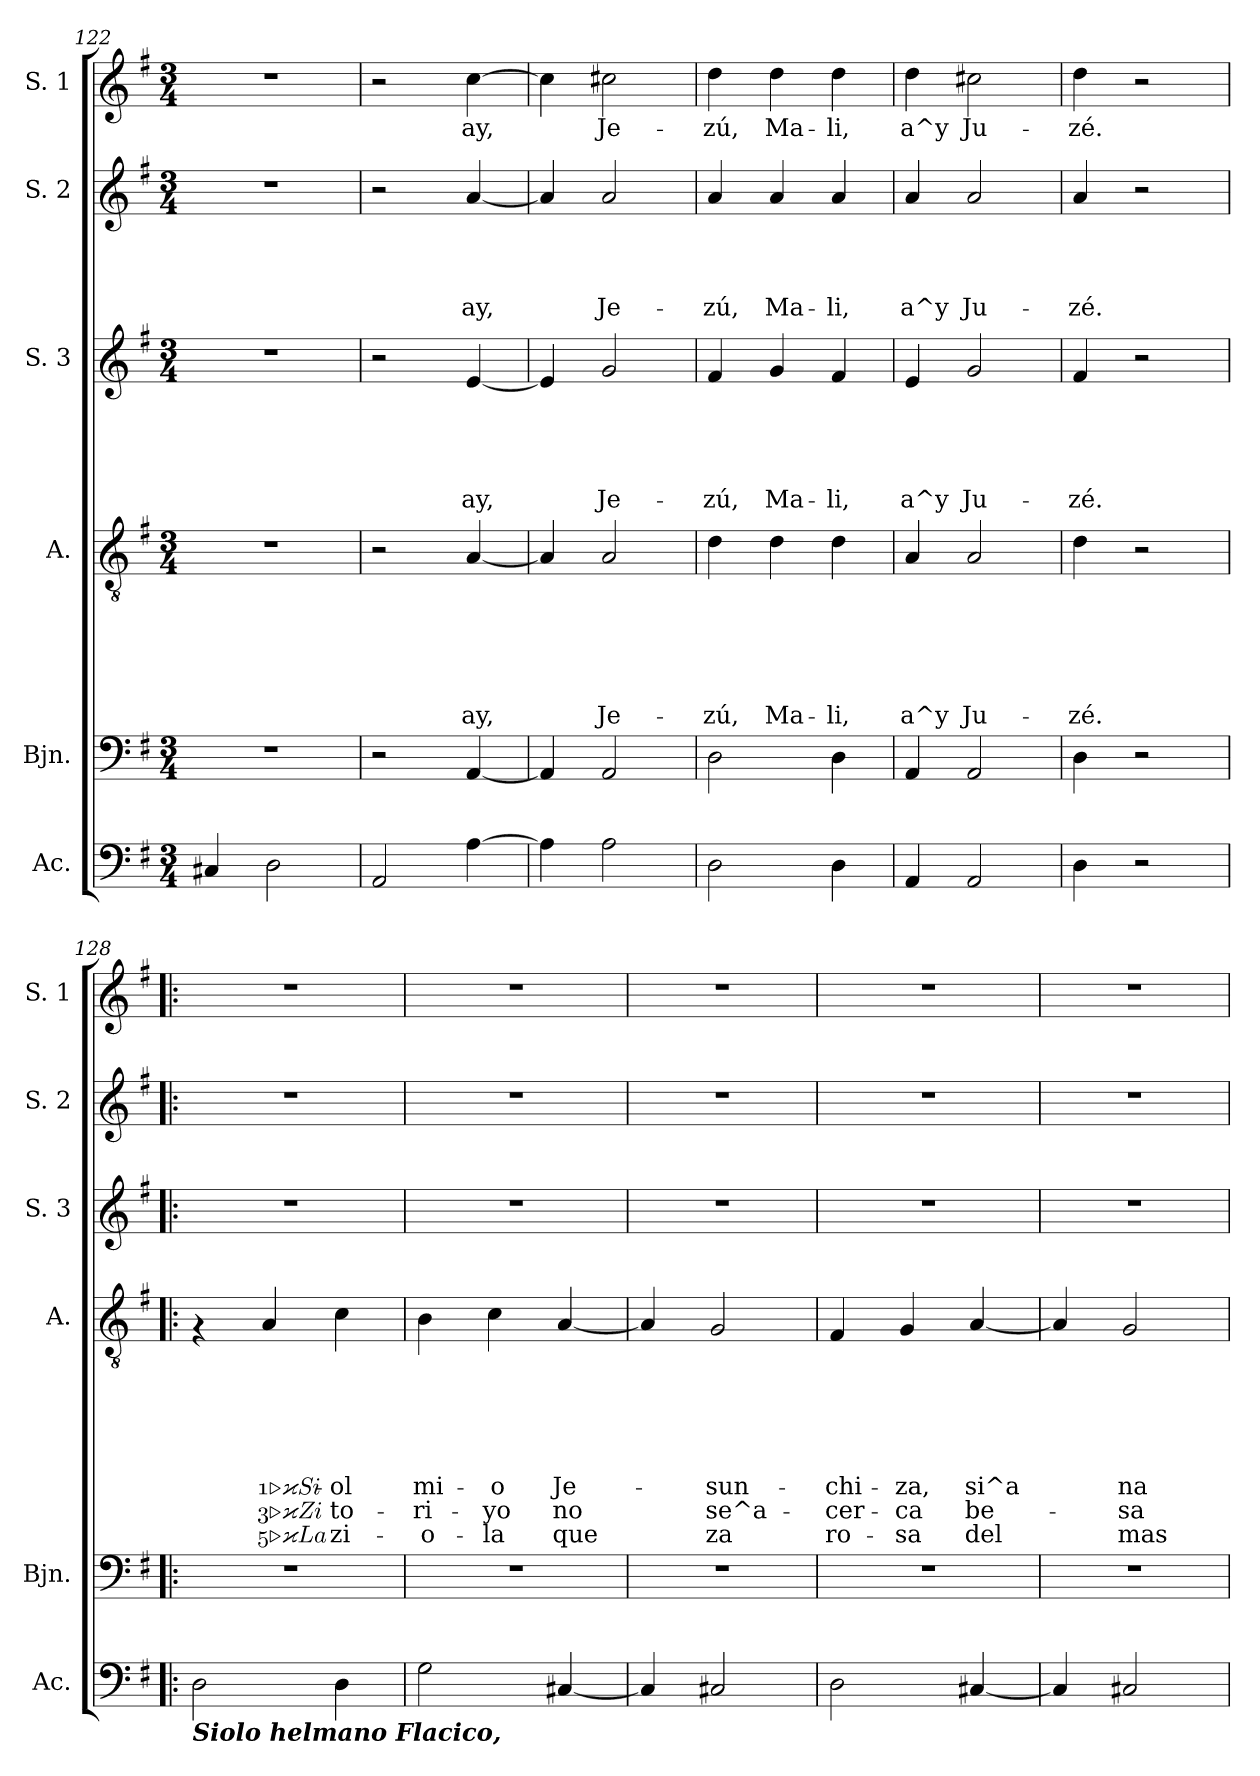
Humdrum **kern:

**kern	**kern	**kern	**text	**text	**text	**text	**text	**text	**text	**text	**kern	**text	**text	**text	**text	**text	**kern	**text	**text	**text	**text	**kern	**text
*part6	*part5	*part4	*part4	*part4	*part4	*part4	*part4	*part4	*part4	*part4	*part3	*part3	*part3	*part3	*part3	*part3	*part2	*part2	*part2	*part2	*part2	*part1	*part1
*staff6	*staff5	*staff4	*staff4	*staff4	*staff4	*staff4	*staff4	*staff4	*staff4	*staff4	*staff3	*staff3	*staff3	*staff3	*staff3	*staff3	*staff2	*staff2	*staff2	*staff2	*staff2	*staff1	*staff1
*I"Ac.	*I"Bjn.	*I"A.	*	*	*	*	*	*	*	*	*I"S. 3	*	*	*	*	*	*I"S. 2	*	*	*	*	*I"S. 1	*
*I'Ac.	*I'Bjn.	*I'A.	*	*	*	*	*	*	*	*	*I'S. 3	*	*	*	*	*	*I'S. 2	*	*	*	*	*I'S. 1	*
*clefF4	*clefF4	*clefGv2	*	*	*	*	*	*	*	*	*clefG2	*	*	*	*	*	*clefG2	*	*	*	*	*clefG2	*
*k[f#]	*k[f#]	*k[f#]	*	*	*	*	*	*	*	*	*k[f#]	*	*	*	*	*	*k[f#]	*	*	*	*	*k[f#]	*
*G:	*G:	*G:	*	*	*	*	*	*	*	*	*G:	*	*	*	*	*	*G:	*	*	*	*	*G:	*
*M3/4	*M3/4	*M3/4	*	*	*	*	*	*	*	*	*M3/4	*	*	*	*	*	*M3/4	*	*	*	*	*M3/4	*
=122	=122	=122	=122	=122	=122	=122	=122	=122	=122	=122	=122	=122	=122	=122	=122	=122	=122	=122	=122	=122	=122	=122	=122
4C#X/	2.r	2.r	.	.	.	.	.	.	.	.	2.r	.	.	.	.	.	2.r	.	.	.	.	2.r	.
2D\	.	.	.	.	.	.	.	.	.	.	.	.	.	.	.	.	.	.	.	.	.	.	.
=123	=123	=123	=123	=123	=123	=123	=123	=123	=123	=123	=123	=123	=123	=123	=123	=123	=123	=123	=123	=123	=123	=123	=123
2AA/	2r	2r	.	.	.	.	.	.	.	.	2r	.	.	.	.	.	2r	.	.	.	.	2r	.
!	!	!	!	!	!	!	!	!LO:LY:b	!	!	!	!	!	!	!	!LO:LY:b	!	!	!	!	!LO:LY:b	!	!LO:LY:b
[>4A\	[>4AA/	[>4A/	.	.	.	.	.	ay,	.	.	[>4e/	.	.	.	.	ay,	[>4a/	.	.	.	ay,	[>4cc\	ay,
=124	=124	=124	=124	=124	=124	=124	=124	=124	=124	=124	=124	=124	=124	=124	=124	=124	=124	=124	=124	=124	=124	=124	=124
4A\]	4AA/]	4A/]	.	.	.	.	.	.	.	.	4e/]	.	.	.	.	.	4a/]	.	.	.	.	4cc\]	.
!	!	!	!	!	!	!	!	!LO:LY:b	!	!	!	!	!	!	!	!LO:LY:b	!	!	!	!	!LO:LY:b	!	!LO:LY:b
2A\	2AA/	2A/	.	.	.	.	.	Je-	.	.	2g/	.	.	.	.	Je-	2a/	.	.	.	Je-	2cc#X\	Je-
!!LO:LB:g=z
=125	=125	=125	=125	=125	=125	=125	=125	=125	=125	=125	=125	=125	=125	=125	=125	=125	=125	=125	=125	=125	=125	=125	=125
!	!	!	!	!	!	!	!	!LO:LY:b	!	!	!	!	!	!	!	!LO:LY:b	!	!	!	!	!LO:LY:b	!	!LO:LY:b
2D\	2D\	4d\	.	.	.	.	.	-zú,	.	.	4f#/	.	.	.	.	-zú,	4a/	.	.	.	-zú,	4dd\	-zú,
!	!	!	!	!	!	!	!	!LO:LY:b	!	!	!	!	!	!	!	!LO:LY:b	!	!	!	!	!LO:LY:b	!	!LO:LY:b
.	.	4d\	.	.	.	.	.	Ma-	.	.	4g/	.	.	.	.	Ma-	4a/	.	.	.	Ma-	4dd\	Ma-
!	!	!	!	!	!	!	!	!LO:LY:b	!	!	!	!	!	!	!	!LO:LY:b	!	!	!	!	!LO:LY:b	!	!LO:LY:b
4D\	4D\	4d\	.	.	.	.	.	-li,	.	.	4f#/	.	.	.	.	-li,	4a/	.	.	.	-li,	4dd\	-li,
=126	=126	=126	=126	=126	=126	=126	=126	=126	=126	=126	=126	=126	=126	=126	=126	=126	=126	=126	=126	=126	=126	=126	=126
!	!	!	!	!	!	!	!	!LO:LY:b	!	!	!	!	!	!	!	!LO:LY:b	!	!	!	!	!LO:LY:b	!	!LO:LY:b
4AA/	4AA/	4A/	.	.	.	.	.	a^y	.	.	4e/	.	.	.	.	a^y	4a/	.	.	.	a^y	4dd\	a^y
!	!	!	!	!	!	!	!	!LO:LY:b	!	!	!	!	!	!	!	!LO:LY:b	!	!	!	!	!LO:LY:b	!	!LO:LY:b
2AA/	2AA/	2A/	.	.	.	.	.	Ju-	.	.	2g/	.	.	.	.	Ju-	2a/	.	.	.	Ju-	2cc#X\	Ju-
=127	=127	=127	=127	=127	=127	=127	=127	=127	=127	=127	=127	=127	=127	=127	=127	=127	=127	=127	=127	=127	=127	=127	=127
!	!	!	!	!	!	!	!	!LO:LY:b	!	!	!	!	!	!	!	!LO:LY:b	!	!	!	!	!LO:LY:b	!	!LO:LY:b
4D\	4D\	4d\	.	.	.	.	.	-zé.	.	.	4f#/	.	.	.	.	-zé.	4a/	.	.	.	-zé.	4dd\	-zé.
2r	2r	2r	.	.	.	.	.	.	.	.	2r	.	.	.	.	.	2r	.	.	.	.	2r	.
!!LO:PB:g=z
=128!|:	=128!|:	=128!|:	=128!|:	=128!|:	=128!|:	=128!|:	=128!|:	=128!|:	=128!|:	=128!|:	=128!|:	=128!|:	=128!|:	=128!|:	=128!|:	=128!|:	=128!|:	=128!|:	=128!|:	=128!|:	=128!|:	=128!|:	=128!|:
!LO:TX:b:Bi:t=Siolo helmano Flacico,	!	!	!	!	!	!	!	!	!	!	!	!	!	!	!	!	!	!	!	!	!	!	!
2D\	2.r	4rF	.	.	.	.	.	.	.	.	2.r	.	.	.	.	.	2.r	.	.	.	.	2.r	.
!	!	!	!	!	!	!	!	!LO:LY:b	!LO:LY:b	!LO:LY:b	!	!	!	!	!	!	!	!	!	!	!	!	!
.	.	4A/	.	.	.	.	.	1.Si-	3.Zi	5.La	.	.	.	.	.	.	.	.	.	.	.	.	.
!	!	!	!	!	!	!	!	!LO:LY:b	!LO:LY:b	!LO:LY:b	!	!	!	!	!	!	!	!	!	!	!	!	!
4D\	.	4c\	.	.	.	.	.	-ol	to-	zi-	.	.	.	.	.	.	.	.	.	.	.	.	.
=129	=129	=129	=129	=129	=129	=129	=129	=129	=129	=129	=129	=129	=129	=129	=129	=129	=129	=129	=129	=129	=129	=129	=129
!	!	!	!	!	!	!	!	!LO:LY:b	!LO:LY:b	!LO:LY:b	!	!	!	!	!	!	!	!	!	!	!	!	!
2G\	2.r	4B\	.	.	.	.	.	mi-	-ri-	-o-	2.r	.	.	.	.	.	2.r	.	.	.	.	2.r	.
!	!	!	!	!	!	!	!	!LO:LY:b	!LO:LY:b	!LO:LY:b	!	!	!	!	!	!	!	!	!	!	!	!	!
.	.	4c\	.	.	.	.	.	-o	-yo	-la	.	.	.	.	.	.	.	.	.	.	.	.	.
!	!	!	!	!	!	!	!	!LO:LY:b	!LO:LY:b	!LO:LY:b	!	!	!	!	!	!	!	!	!	!	!	!	!
[>4C#X/	.	[>4A/	.	.	.	.	.	Je-	no	que	.	.	.	.	.	.	.	.	.	.	.	.	.
=130	=130	=130	=130	=130	=130	=130	=130	=130	=130	=130	=130	=130	=130	=130	=130	=130	=130	=130	=130	=130	=130	=130	=130
4C#/]	2.r	4A/]	.	.	.	.	.	.	.	.	2.r	.	.	.	.	.	2.r	.	.	.	.	2.r	.
!	!	!	!	!	!	!	!	!LO:LY:b	!LO:LY:b	!LO:LY:b	!	!	!	!	!	!	!	!	!	!	!	!	!
2C#X/	.	2G/	.	.	.	.	.	-sun-	se^a-	za	.	.	.	.	.	.	.	.	.	.	.	.	.
=131	=131	=131	=131	=131	=131	=131	=131	=131	=131	=131	=131	=131	=131	=131	=131	=131	=131	=131	=131	=131	=131	=131	=131
!	!	!	!	!	!	!	!	!LO:LY:b	!LO:LY:b	!LO:LY:b	!	!	!	!	!	!	!	!	!	!	!	!	!
2D\	2.r	4F#/	.	.	.	.	.	-chi-	-cer-	ro-	2.r	.	.	.	.	.	2.r	.	.	.	.	2.r	.
!	!	!	!	!	!	!	!	!LO:LY:b	!LO:LY:b	!LO:LY:b	!	!	!	!	!	!	!	!	!	!	!	!	!
.	.	4G/	.	.	.	.	.	-za,	-ca	-sa	.	.	.	.	.	.	.	.	.	.	.	.	.
!	!	!	!	!	!	!	!	!LO:LY:b	!LO:LY:b	!LO:LY:b	!	!	!	!	!	!	!	!	!	!	!	!	!
[>4C#X/	.	[>4A/	.	.	.	.	.	si^a	be-	del	.	.	.	.	.	.	.	.	.	.	.	.	.
=132	=132	=132	=132	=132	=132	=132	=132	=132	=132	=132	=132	=132	=132	=132	=132	=132	=132	=132	=132	=132	=132	=132	=132
4C#/]	2.r	4A/]	.	.	.	.	.	.	.	.	2.r	.	.	.	.	.	2.r	.	.	.	.	2.r	.
!	!	!	!	!	!	!	!	!LO:LY:b	!LO:LY:b	!LO:LY:b	!	!	!	!	!	!	!	!	!	!	!	!	!
2C#X/	.	2G/	.	.	.	.	.	na-	-sa-	mas	.	.	.	.	.	.	.	.	.	.	.	.	.
=	=	=	=	=	=	=	=	=	=	=	=	=	=	=	=	=	=	=	=	=	=	=	=
*-	*-	*-	*-	*-	*-	*-	*-	*-	*-	*-	*-	*-	*-	*-	*-	*-	*-	*-	*-	*-	*-	*-	*-
